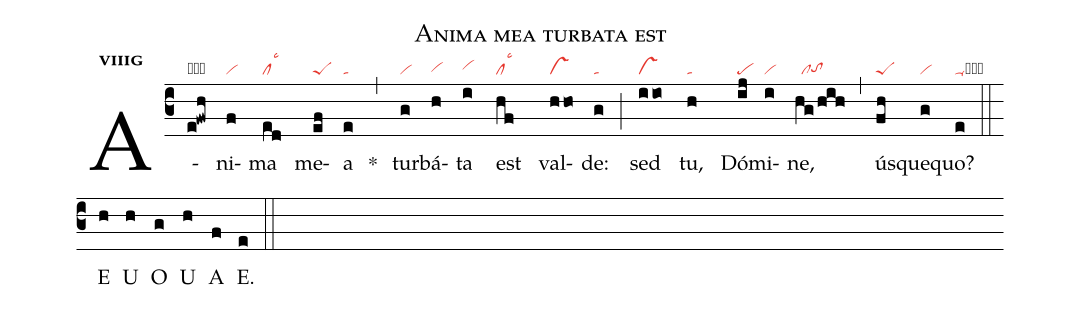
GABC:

name:Anima mea turbata est;
office-part:an;
mode:8g;
nabc-lines:1;
%%
initial-style: 1;
name: Anima mea turbata est;
mode:8;
office-part: Antiphona;
annotation: Ant.;
annotation:viii g;
nabc-lines:1;
%%
(c3) A(e!fwh|obqlppt1)ni(f|vi)ma(ed|cllsc3) me(ef|peS)a(e|ta) <sp>*</sp>(,) tur(g|vi)bá(h|vihg)ta(i|vihh) est(hf|cllsc3) val(hho|vs)de:(g|ta) (;) sed(iio|vs) tu,(h|ta) Dó(ij|pe)mi(i|vi)ne,(hg/hih|//cltohg) (,) ús(fh|peS)que(g|vi)quo?(e|ta-cb) (::)
<eu> E(h) U(h) O(g) U(h) A(f) E.(e) </eu>(::)
